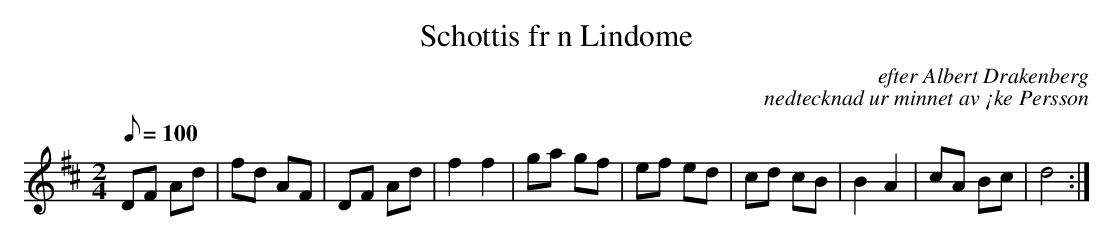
X:1
T:Schottis fr n Lindome
C:efter Albert Drakenberg
C:nedtecknad ur minnet av ¡ke Persson
M:2/4
L:1/8
K:D
Q:100
DF Ad | fd AF | DF Ad | f2 f2 | ga gf | ef ed 1| cd cB | B2 A2 2| cA Bc | d4 :|
